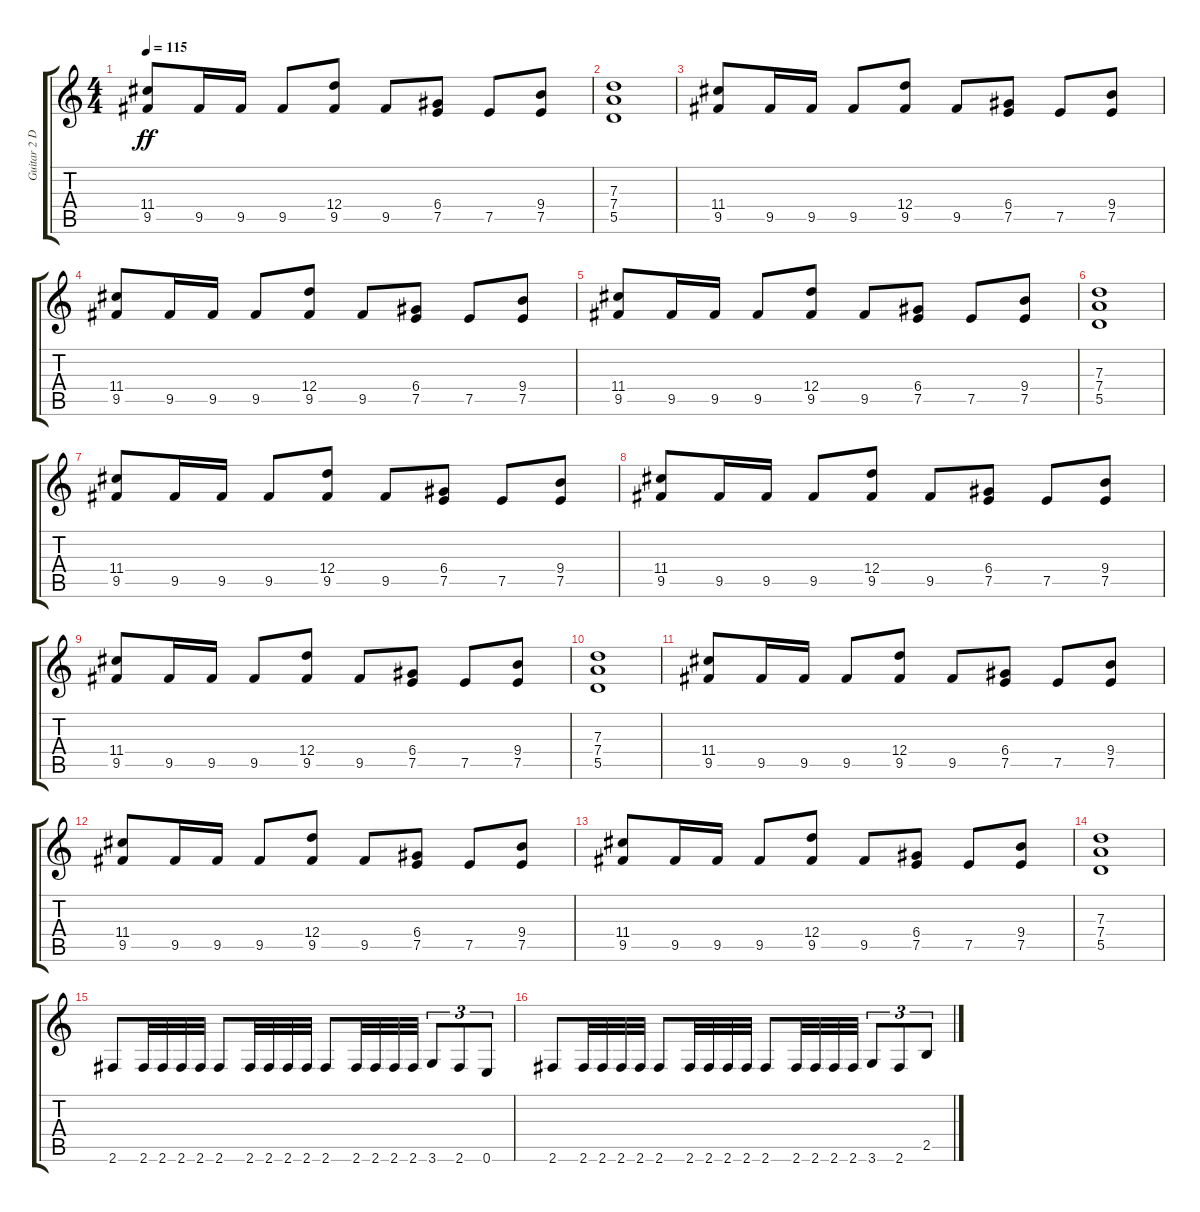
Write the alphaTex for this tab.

\track ("Guitar 2 Distorted" "Guitar 2 D") {instrument distortionguitar}
\staff {score tabs}
\tuning (E4 B3 G3 D3 A2 E2) {hide}
\ts (4 4)
\tempo 115
\clef g2
\ks c
(11.4 9.5).8{dy ff} 9.5.16 9.5.16 9.5.8 (12.4 9.5).8 9.5.8 (6.4 7.5).8 7.5.8 (9.4 7.5).8 |
(7.3 7.4 5.5).1 |
(11.4 9.5).8 9.5.16 9.5.16 9.5.8 (12.4 9.5).8 9.5.8 (6.4 7.5).8 7.5.8 (9.4 7.5).8 |
(11.4 9.5).8 9.5.16 9.5.16 9.5.8 (12.4 9.5).8 9.5.8 (6.4 7.5).8 7.5.8 (9.4 7.5).8 |
(11.4 9.5).8 9.5.16 9.5.16 9.5.8 (12.4 9.5).8 9.5.8 (6.4 7.5).8 7.5.8 (9.4 7.5).8 |
(7.3 7.4 5.5).1 |
(11.4 9.5).8 9.5.16 9.5.16 9.5.8 (12.4 9.5).8 9.5.8 (6.4 7.5).8 7.5.8 (9.4 7.5).8 |
(11.4 9.5).8 9.5.16 9.5.16 9.5.8 (12.4 9.5).8 9.5.8 (6.4 7.5).8 7.5.8 (9.4 7.5).8 |
(11.4 9.5).8 9.5.16 9.5.16 9.5.8 (12.4 9.5).8 9.5.8 (6.4 7.5).8 7.5.8 (9.4 7.5).8 |
(7.3 7.4 5.5).1 |
(11.4 9.5).8 9.5.16 9.5.16 9.5.8 (12.4 9.5).8 9.5.8 (6.4 7.5).8 7.5.8 (9.4 7.5).8 |
(11.4 9.5).8 9.5.16 9.5.16 9.5.8 (12.4 9.5).8 9.5.8 (6.4 7.5).8 7.5.8 (9.4 7.5).8 |
(11.4 9.5).8 9.5.16 9.5.16 9.5.8 (12.4 9.5).8 9.5.8 (6.4 7.5).8 7.5.8 (9.4 7.5).8 |
(7.3 7.4 5.5).1 |
2.6.8 2.6.32 2.6.32 2.6.32 2.6.32 2.6.8 2.6.32 2.6.32 2.6.32 2.6.32 2.6.8 2.6.32 2.6.32 2.6.32 2.6.32 3.6.8{tu (3 2)} 2.6.8{tu (3 2)} 0.6.8{tu (3 2)} |
2.6.8 2.6.32 2.6.32 2.6.32 2.6.32 2.6.8 2.6.32 2.6.32 2.6.32 2.6.32 2.6.8 2.6.32 2.6.32 2.6.32 2.6.32 3.6.8{tu (3 2)} 2.6.8{tu (3 2)} 2.5.8{tu (3 2)}
